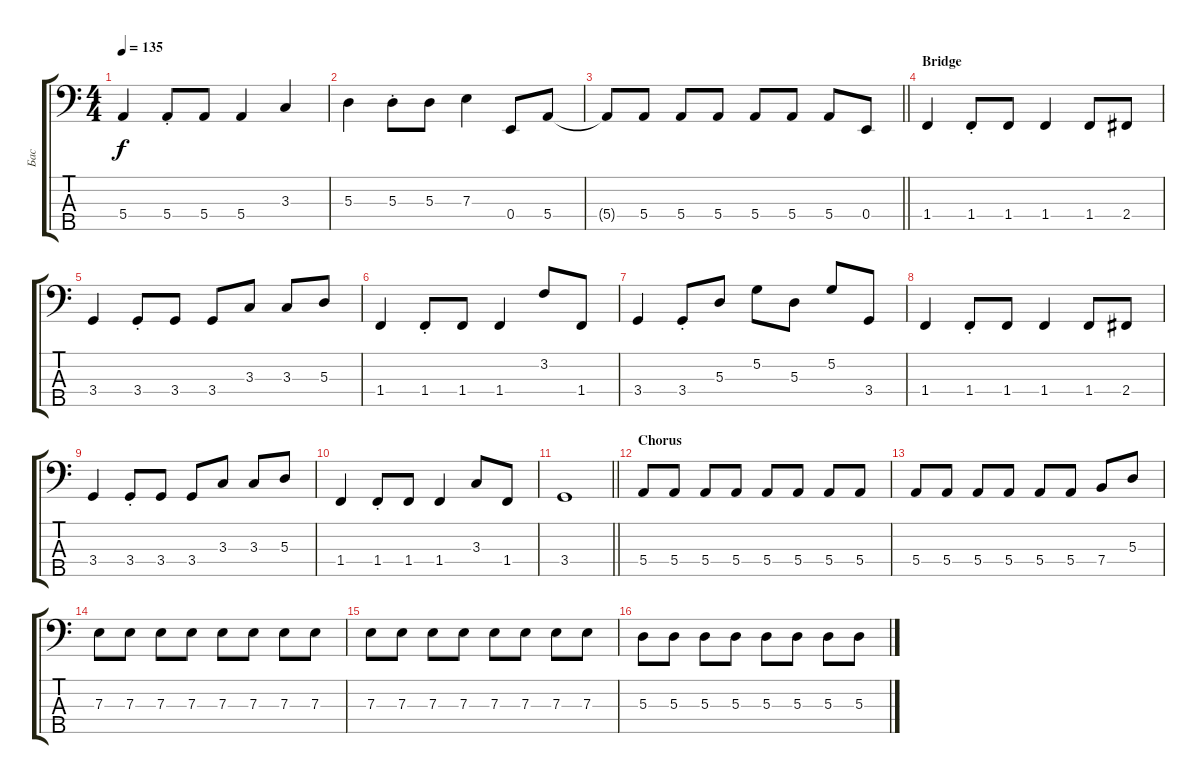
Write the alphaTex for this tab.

\track ("Бас" "Бас") {instrument electricbassfinger}
\staff {score tabs}
\tuning (G2 D2 A1 E1 B0) {hide}
\ts (4 4)
\tempo 135
\clef f4
\ks c
5.4.4{dy f} 5.4{st}.8 5.4.8 5.4.4 3.3.4 |
5.3.4 5.3{st}.8 5.3.8 7.3.4 0.4.8 5.4.8 |
\barLineRight lightlight
5.4{t}.8 5.4.8 5.4.8 5.4.8 5.4.8 5.4.8 5.4.8 0.4.8 |
\section ("" "Bridge")
1.4.4 1.4{st}.8 1.4.8 1.4.4 1.4.8 2.4.8 |
3.4.4 3.4{st}.8 3.4.8 3.4.8 3.3.8 3.3.8 5.3.8 |
1.4.4 1.4{st}.8 1.4.8 1.4.4 3.2.8 1.4.8 |
3.4.4 3.4{st}.8 5.3.8 5.2.8 5.3.8 5.2.8 3.4.8 |
1.4.4 1.4{st}.8 1.4.8 1.4.4 1.4.8 2.4.8 |
3.4.4 3.4{st}.8 3.4.8 3.4.8 3.3.8 3.3.8 5.3.8 |
1.4.4 1.4{st}.8 1.4.8 1.4.4 3.3.8 1.4.8 |
\barLineRight lightlight
3.4.1 |
\section ("" "Chorus")
5.4.8 5.4.8 5.4.8 5.4.8 5.4.8 5.4.8 5.4.8 5.4.8 |
5.4.8 5.4.8 5.4.8 5.4.8 5.4.8 5.4.8 7.4.8 5.3.8 |
7.3.8 7.3.8 7.3.8 7.3.8 7.3.8 7.3.8 7.3.8 7.3.8 |
7.3.8 7.3.8 7.3.8 7.3.8 7.3.8 7.3.8 7.3.8 7.3.8 |
5.3.8 5.3.8 5.3.8 5.3.8 5.3.8 5.3.8 5.3.8 5.3.8
